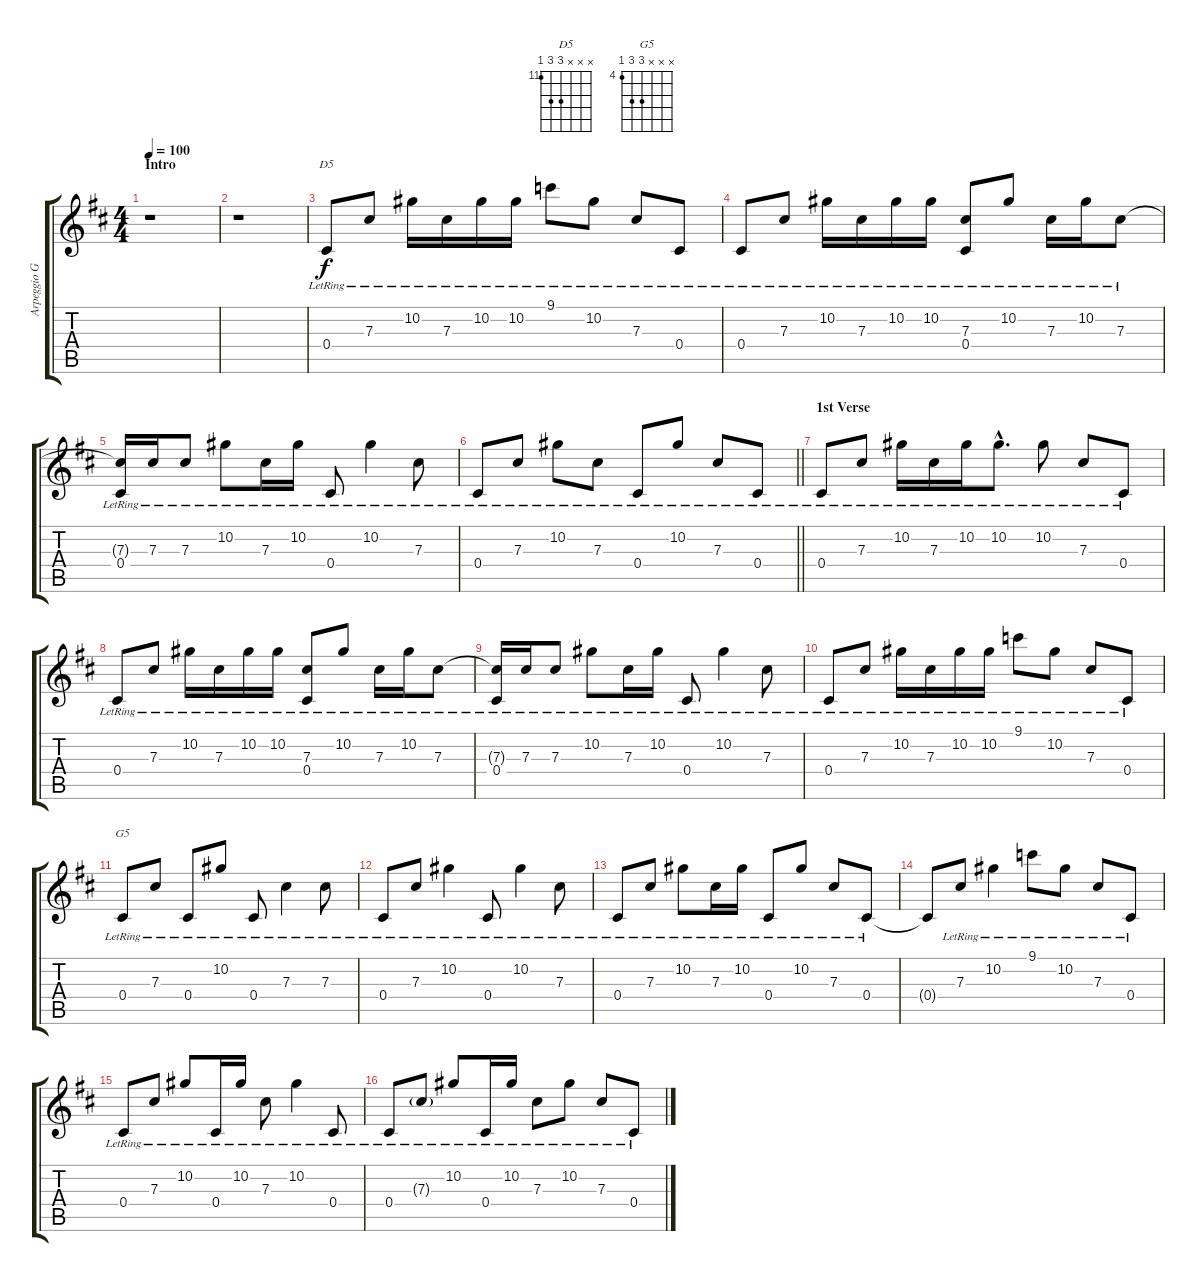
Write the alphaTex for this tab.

\track ("Arpeggio Guitar" "Arpeggio G") {instrument electricguitarclean}
\staff {score tabs}
\tuning (Eb4 Bb3 Gb3 Db3 Ab2 Eb2) {hide}
\chord ("D5" x x x 13 13 11) {firstfret 11}
\chord ("G5" x x x 6 6 4) {firstfret 4}
\ts (4 4)
\section ("" "Intro")
\tempo 100
\clef g2
\ks d
r.1{dy f instrument electricguitarclean} |
r.1 |
0.4{lr}.8{ch "D5"} 7.3{lr}.8 10.2{lr}.16 7.3{lr}.16 10.2{lr}.16 10.2{lr}.16 9.1{lr}.8 10.2{lr}.8 7.3{lr}.8 0.4{lr}.8 |
0.4{lr}.8 7.3{lr}.8 10.2{lr}.16 7.3{lr}.16 10.2{lr}.16 10.2{lr}.16 (7.3{lr} 0.4{lr}).8 10.2{lr}.8 7.3{lr}.16 10.2{lr}.16 7.3{lr}.8 |
(7.3{t} 0.4{lr}).16 7.3{lr}.16 7.3{lr}.8 10.2{lr}.8 7.3{lr}.16 10.2{lr}.16 0.4{lr}.8 10.2{lr}.4 7.3{lr}.8 |
\barLineRight lightlight
0.4{lr}.8 7.3{lr}.8 10.2{lr}.8 7.3{lr}.8 0.4{lr}.8 10.2{lr}.8 7.3{lr}.8 0.4{lr}.8 |
\section ("" "1st Verse")
0.4{lr}.8 7.3{lr}.8 10.2{lr}.16 7.3{lr}.16 10.2{lr}.16 10.2{hac lr}.8{d} 10.2{lr}.8 7.3{lr}.8 0.4{lr}.8 |
0.4{lr}.8 7.3{lr}.8 10.2{lr}.16 7.3{lr}.16 10.2{lr}.16 10.2{lr}.16 (7.3{lr} 0.4{lr}).8 10.2{lr}.8 7.3{lr}.16 10.2{lr}.16 7.3{lr}.8 |
(7.3{t} 0.4{lr}).16 7.3{lr}.16 7.3{lr}.8 10.2{lr}.8 7.3{lr}.16 10.2{lr}.16 0.4{lr}.8 10.2{lr}.4 7.3{lr}.8 |
0.4{lr}.8 7.3{lr}.8 10.2{lr}.16 7.3{lr}.16 10.2{lr}.16 10.2{lr}.16 9.1{lr}.8 10.2{lr}.8 7.3{lr}.8 0.4{lr}.8 |
0.4{lr}.8{ch "G5"} 7.3{lr}.8 0.4{lr}.8 10.2{lr}.8 0.4{lr}.8 7.3{lr}.4 7.3{lr}.8 |
0.4{lr}.8 7.3{lr}.8 10.2{lr}.4 0.4{lr}.8 10.2{lr}.4 7.3{lr}.8 |
0.4{lr}.8 7.3{lr}.8 10.2{lr}.8 7.3{lr}.16 10.2{lr}.16 0.4{lr}.8 10.2{lr}.8 7.3{lr}.8 0.4{lr}.8 |
0.4{t}.8 7.3{lr}.8 10.2{lr}.4 9.1{lr}.8 10.2{lr}.8 7.3{lr}.8 0.4{lr}.8 |
0.4{lr}.8 7.3{lr}.8 10.2{lr}.8 0.4{lr}.16 10.2{lr}.16 7.3{lr}.8 10.2{lr}.4 0.4{lr}.8 |
0.4{lr}.8 7.3{g lr}.8 10.2{lr}.8 0.4{lr}.16 10.2{lr}.16 7.3{lr}.8 10.2{lr}.8 7.3{lr}.8 0.4{lr}.8
